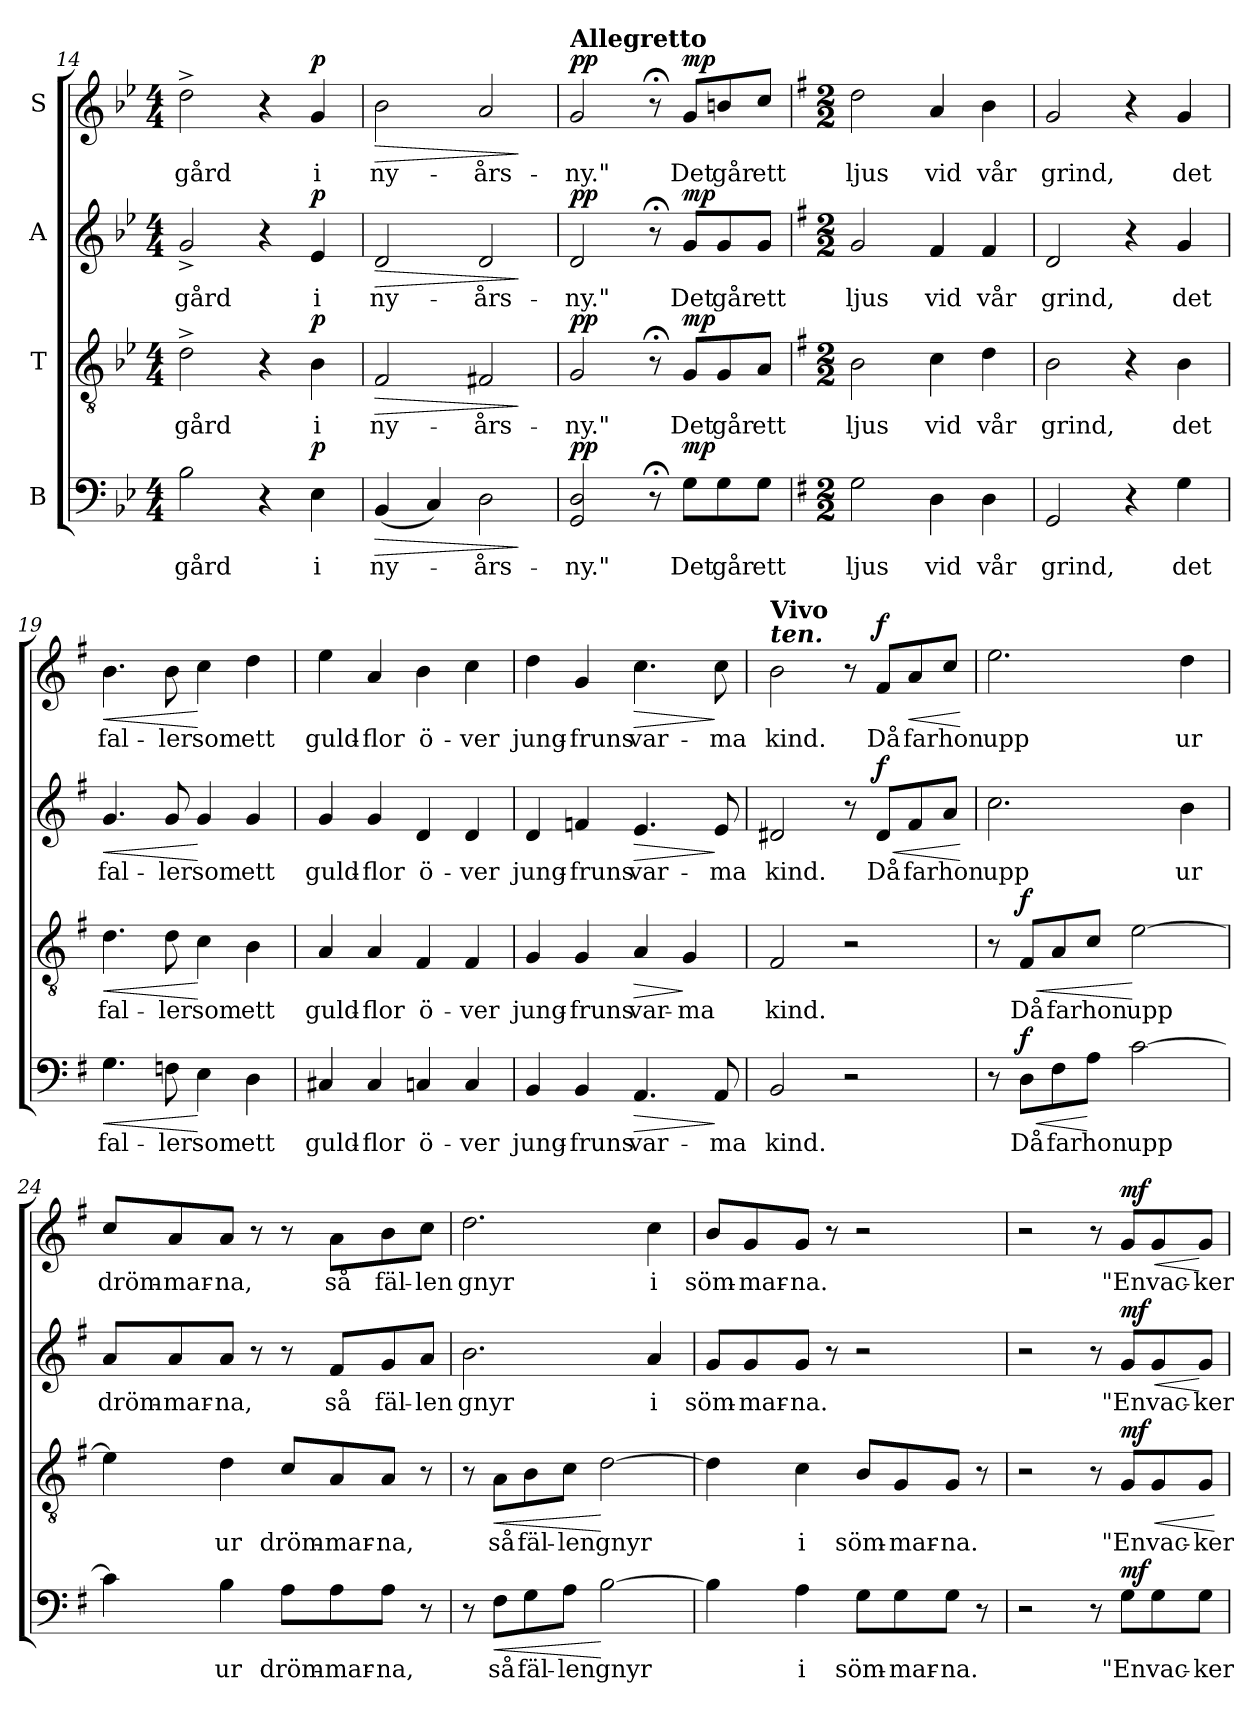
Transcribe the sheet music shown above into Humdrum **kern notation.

**kern	**text	**dynam	**kern	**text	**dynam	**kern	**text	**dynam	**kern	**text	**dynam
*part4	*part4	*part4	*part3	*part3	*part3	*part2	*part2	*part2	*part1	*part1	*part1
*staff4	*staff4	*staff4	*staff3	*staff3	*staff3	*staff2	*staff2	*staff2	*staff1	*staff1	*staff1
*I"B	*	*	*I"T	*	*	*I"A	*	*	*I"S	*	*
*clefF4	*	*	*clefGv2	*	*	*clefG2	*	*	*clefG2	*	*
*k[b-e-]	*	*	*k[b-e-]	*	*	*k[b-e-]	*	*	*k[b-e-]	*	*
*B-:	*	*	*B-:	*	*	*B-:	*	*	*B-:	*	*
*M4/4	*	*	*M4/4	*	*	*M4/4	*	*	*M4/4	*	*
=14	=14	=14	=14	=14	=14	=14	=14	=14	=14	=14	=14
!	!LO:LY:b	!	!	!LO:LY:b	!	!	!LO:LY:b	!	!	!LO:LY:b	!
2B-\	gård	.	2d^>\	gård	.	2g^>/	gård	.	2dd^>\	gård	.
4r	.	.	4r	.	.	4r	.	.	4r	.	.
!	!LO:LY:b	!LO:DY:a	!	!LO:LY:b	!LO:DY:a	!	!LO:LY:b	!LO:DY:a	!	!LO:LY:b	!LO:DY:a
4E-\	i	p	4B-\	i	p	4e-/	i	p	4g/	i	p
=15	=15	=15	=15	=15	=15	=15	=15	=15	=15	=15	=15
!	!LO:LY:b	!LO:HP:b	!	!LO:LY:b	!LO:HP:b	!	!LO:LY:b	!LO:HP:b	!	!LO:LY:b	!LO:HP:b
(<4BB-/	ny-	>	2F/	ny-	>	2d/	ny-	>	2b-\	ny-	>
4C/)	.	.	.	.	.	.	.	.	.	.	.
!	!LO:LY:b	!	!	!LO:LY:b	!	!	!LO:LY:b	!	!	!LO:LY:b	!
2D\	-års-	.	2F#X/	-års-	.	2d/	-års-	.	2a/	-års-	.
.	.	]	.	.	]	.	.	]	.	.	]
=16	=16	=16	=16	=16	=16	=16	=16	=16	=16	=16	=16
!	!	!	!	!	!	!	!	!	!LO:TX:a:B:t=Allegretto	!	!
!	!LO:LY:b	!LO:DY:a	!	!LO:LY:b	!LO:DY:a	!	!LO:LY:b	!LO:DY:a	!	!LO:LY:b	!LO:DY:a
2GG/ 2D/	-ny."	pp	2G/	-ny."	pp	2d/	-ny."	pp	2g/	-ny."	pp
8r;<	.	.	8r;<	.	.	8r;<	.	.	8r;<	.	.
!	!LO:LY:b	!LO:DY:a	!	!LO:LY:b	!LO:DY:a	!	!LO:LY:b	!LO:DY:a	!	!LO:LY:b	!LO:DY:a
8G\L	Det	mp	8G/L	Det	mp	8g/L	Det	mp	8g/L	Det	mp
!	!LO:LY:b	!	!	!LO:LY:b	!	!	!LO:LY:b	!	!	!LO:LY:b	!
8G\	går	.	8G/	går	.	8g/	går	.	8bn/	går	.
!	!LO:LY:b	!	!	!LO:LY:b	!	!	!LO:LY:b	!	!	!LO:LY:b	!
8G\J	ett	.	8A/J	ett	.	8g/J	ett	.	8cc/J	ett	.
=17	=17	=17	=17	=17	=17	=17	=17	=17	=17	=17	=17
*k[f#]	*	*	*k[f#]	*	*	*k[f#]	*	*	*k[f#]	*	*
*G:	*	*	*G:	*	*	*G:	*	*	*G:	*	*
*M2/2	*	*	*M2/2	*	*	*M2/2	*	*	*M2/2	*	*
!	!LO:LY:b	!	!	!LO:LY:b	!	!	!LO:LY:b	!	!	!LO:LY:b	!
2G\	ljus	.	2B\	ljus	.	2g/	ljus	.	2dd\	ljus	.
!	!LO:LY:b	!	!	!LO:LY:b	!	!	!LO:LY:b	!	!	!LO:LY:b	!
4D\	vid	.	4c\	vid	.	4f#/	vid	.	4a/	vid	.
!	!LO:LY:b	!	!	!LO:LY:b	!	!	!LO:LY:b	!	!	!LO:LY:b	!
4D\	vår	.	4d\	vår	.	4f#/	vår	.	4b\	vår	.
=18	=18	=18	=18	=18	=18	=18	=18	=18	=18	=18	=18
!	!LO:LY:b	!	!	!LO:LY:b	!	!	!LO:LY:b	!	!	!LO:LY:b	!
2GG/	grind,	.	2B\	grind,	.	2d/	grind,	.	2g/	grind,	.
4r	.	.	4r	.	.	4r	.	.	4r	.	.
!	!LO:LY:b	!	!	!LO:LY:b	!	!	!LO:LY:b	!	!	!LO:LY:b	!
4G\	det	.	4B\	det	.	4g/	det	.	4g/	det	.
!!LO:PB:g=z
=19	=19	=19	=19	=19	=19	=19	=19	=19	=19	=19	=19
!	!LO:LY:b	!LO:HP:b	!	!LO:LY:b	!LO:HP:b	!	!LO:LY:b	!LO:HP:b	!	!LO:LY:b	!LO:HP:b
4.G\	fal-	<	4.d\	fal-	<	4.g/	fal-	<	4.b\	fal-	<
!	!LO:LY:b	!	!	!LO:LY:b	!	!	!LO:LY:b	!	!	!LO:LY:b	!
8Fn\	-ler	.	8d\	-ler	.	8g/	-ler	.	8b\	-ler	.
!	!LO:LY:b	!	!	!LO:LY:b	!	!	!LO:LY:b	!	!	!LO:LY:b	!
4E\	som	[	4c\	som	[	4g/	som	[	4cc\	som	[
!	!LO:LY:b	!	!	!LO:LY:b	!	!	!LO:LY:b	!	!	!LO:LY:b	!
4D\	ett	.	4B\	ett	.	4g/	ett	.	4dd\	ett	.
=20	=20	=20	=20	=20	=20	=20	=20	=20	=20	=20	=20
!	!LO:LY:b	!	!	!LO:LY:b	!	!	!LO:LY:b	!	!	!LO:LY:b	!
4C#X/	guld-	.	4A/	guld-	.	4g/	guld-	.	4ee\	guld-	.
!	!LO:LY:b	!	!	!LO:LY:b	!	!	!LO:LY:b	!	!	!LO:LY:b	!
4C#/	-flor	.	4A/	-flor	.	4g/	-flor	.	4a/	-flor	.
!	!LO:LY:b	!	!	!LO:LY:b	!	!	!LO:LY:b	!	!	!LO:LY:b	!
4Cn/	ö-	.	4F#/	ö-	.	4d/	ö-	.	4b\	ö-	.
!	!LO:LY:b	!	!	!LO:LY:b	!	!	!LO:LY:b	!	!	!LO:LY:b	!
4C/	-ver	.	4F#/	-ver	.	4d/	-ver	.	4cc\	-ver	.
=21	=21	=21	=21	=21	=21	=21	=21	=21	=21	=21	=21
!	!LO:LY:b	!	!	!LO:LY:b	!	!	!LO:LY:b	!	!	!LO:LY:b	!
4BB/	jung-	.	4G/	jung-	.	4d/	jung-	.	4dd\	jung-	.
!	!LO:LY:b	!	!	!LO:LY:b	!	!	!LO:LY:b	!	!	!LO:LY:b	!
4BB/	-fruns	.	4G/	-fruns	.	4fn/	-fruns	.	4g/	-fruns	.
!	!LO:LY:b	!LO:HP:b	!	!LO:LY:b	!LO:HP:b	!	!LO:LY:b	!LO:HP:b	!	!LO:LY:b	!LO:HP:b
4.AA/	var-	>	4A/	var-	>	4.e/	var-	>	4.cc\	var-	>
!	!	!	!	!LO:LY:b	!	!	!	!	!	!	!
.	.	.	4G/	-ma	]	.	.	.	.	.	.
!	!LO:LY:b	!	!	!	!	!	!LO:LY:b	!	!	!LO:LY:b	!
8AA/	-ma	]	.	.	.	8e/	-ma	]	8cc\	-ma	]
=22	=22	=22	=22	=22	=22	=22	=22	=22	=22	=22	=22
!	!	!	!	!	!	!	!	!	!LO:TX:a:Bi:t=ten.	!	!
!	!	!	!	!	!	!	!	!	!LO:TX:a:B:t=Vivo	!	!
!	!LO:LY:b	!	!	!LO:LY:b	!	!	!LO:LY:b	!	!	!LO:LY:b	!
2BB/	kind.	.	2F#/	kind.	.	2d#X/	kind.	.	2b\	kind.	.
2r	.	.	2r	.	.	8r	.	.	8r	.	.
!	!	!	!	!	!	!	!LO:LY:b	!LO:HP:b	!	!LO:LY:b	!
!	!	!	!	!	!	!	!	!LO:DY:n=1:a	!	!	!LO:DY:a
.	.	.	.	.	.	8d#/L	Då	< f	8f#/L	Då	f
!	!	!	!	!	!	!	!LO:LY:b	!	!	!LO:LY:b	!LO:HP:b
.	.	.	.	.	.	8f#/	far	.	8a/	far	<
!	!	!	!	!	!	!	!LO:LY:b	!	!	!LO:LY:b	!
.	.	.	.	.	.	8a/J	hon	.	8cc/J	hon	.
.	.	.	.	.	.	.	.	[	.	.	[
=23	=23	=23	=23	=23	=23	=23	=23	=23	=23	=23	=23
!	!	!	!	!	!	!	!LO:LY:b	!	!	!LO:LY:b	!
8r	.	.	8r	.	.	2.cc\	upp	.	2.ee\	upp	.
!	!LO:LY:b	!LO:HP:b	!	!LO:LY:b	!LO:HP:b	!	!	!	!	!	!
!	!	!LO:DY:n=1:a	!	!	!LO:DY:n=1:a	!	!	!	!	!	!
8D\L	Då	< f	8F#/L	Då	< f	.	.	.	.	.	.
!	!LO:LY:b	!	!	!LO:LY:b	!	!	!	!	!	!	!
8F#\	far	.	8A/	far	.	.	.	.	.	.	.
!	!LO:LY:b	!	!	!LO:LY:b	!	!	!	!	!	!	!
8A\J	hon	[	8c/J	hon	.	.	.	.	.	.	.
!	!LO:LY:b	!	!	!LO:LY:b	!	!	!	!	!	!	!
[2c\	upp	.	[2e\	upp	[	.	.	.	.	.	.
!	!	!	!	!	!	!	!LO:LY:b	!	!	!LO:LY:b	!
.	.	.	.	.	.	4b\	ur	.	4dd\	ur	.
!!LO:LB:g=z
=24	=24	=24	=24	=24	=24	=24	=24	=24	=24	=24	=24
!	!	!	!	!	!	!	!LO:LY:b	!	!	!LO:LY:b	!
4c\]	.	.	4e\]	.	.	8a/L	dröm-	.	8cc/L	dröm-	.
!	!	!	!	!	!	!	!LO:LY:b	!	!	!LO:LY:b	!
.	.	.	.	.	.	8a/	-mar-	.	8a/	-mar-	.
!	!LO:LY:b	!	!	!LO:LY:b	!	!	!LO:LY:b	!	!	!LO:LY:b	!
4B\	ur	.	4d\	ur	.	8a/J	-na,	.	8a/J	-na,	.
.	.	.	.	.	.	8r	.	.	8r	.	.
!	!LO:LY:b	!	!	!LO:LY:b	!	!	!	!	!	!	!
8A\L	dröm-	.	8c/L	dröm-	.	8r	.	.	8r	.	.
!	!LO:LY:b	!	!	!LO:LY:b	!	!	!LO:LY:b	!	!	!LO:LY:b	!
8A\	-mar-	.	8A/	-mar-	.	8f#/L	så	.	8a\L	så	.
!	!LO:LY:b	!	!	!LO:LY:b	!	!	!LO:LY:b	!	!	!LO:LY:b	!
8A\J	-na,	.	8A/J	-na,	.	8g/	fäl-	.	8b\	fäl-	.
!	!	!	!	!	!	!	!LO:LY:b	!	!	!LO:LY:b	!
8r	.	.	8r	.	.	8a/J	-len	.	8cc\J	-len	.
=25	=25	=25	=25	=25	=25	=25	=25	=25	=25	=25	=25
!	!	!	!	!	!	!	!LO:LY:b	!	!	!LO:LY:b	!
8r	.	.	8r	.	.	2.b\	gnyr	.	2.dd\	gnyr	.
!	!LO:LY:b	!LO:HP:b	!	!LO:LY:b	!LO:HP:b	!	!	!	!	!	!
8F#\L	så	<	8A\L	så	<	.	.	.	.	.	.
!	!LO:LY:b	!	!	!LO:LY:b	!	!	!	!	!	!	!
8G\	fäl-	.	8B\	fäl-	.	.	.	.	.	.	.
!	!LO:LY:b	!	!	!LO:LY:b	!	!	!	!	!	!	!
8A\J	-len	.	8c\J	-len	.	.	.	.	.	.	.
!	!LO:LY:b	!	!	!LO:LY:b	!	!	!	!	!	!	!
[2B\	gnyr	[	[2d\	gnyr	[	.	.	.	.	.	.
!	!	!	!	!	!	!	!LO:LY:b	!	!	!LO:LY:b	!
.	.	.	.	.	.	4a/	i	.	4cc\	i	.
=26	=26	=26	=26	=26	=26	=26	=26	=26	=26	=26	=26
!	!	!	!	!	!	!	!LO:LY:b	!	!	!LO:LY:b	!
4B\]	.	.	4d\]	.	.	8g/L	söm-	.	8b/L	söm-	.
!	!	!	!	!	!	!	!LO:LY:b	!	!	!LO:LY:b	!
.	.	.	.	.	.	8g/	-mar-	.	8g/	-mar-	.
!	!LO:LY:b	!	!	!LO:LY:b	!	!	!LO:LY:b	!	!	!LO:LY:b	!
4A\	i	.	4c\	i	.	8g/J	-na.	.	8g/J	-na.	.
.	.	.	.	.	.	8r	.	.	8r	.	.
!	!LO:LY:b	!	!	!LO:LY:b	!	!	!	!	!	!	!
8G\L	söm-	.	8B/L	söm-	.	2r	.	.	2r	.	.
!	!LO:LY:b	!	!	!LO:LY:b	!	!	!	!	!	!	!
8G\	-mar-	.	8G/	-mar-	.	.	.	.	.	.	.
!	!LO:LY:b	!	!	!LO:LY:b	!	!	!	!	!	!	!
8G\J	-na.	.	8G/J	-na.	.	.	.	.	.	.	.
8r	.	.	8r	.	.	.	.	.	.	.	.
=27	=27	=27	=27	=27	=27	=27	=27	=27	=27	=27	=27
2r	.	.	2r	.	.	2r	.	.	2r	.	.
8r	.	.	8r	.	.	8r	.	.	8r	.	.
!	!LO:LY:b	!LO:DY:a	!	!LO:LY:b	!LO:HP:b	!	!LO:LY:b	!LO:HP:b	!	!LO:LY:b	!LO:HP:b
!	!	!	!	!	!LO:DY:n=1:a	!	!	!LO:DY:n=1:a	!	!	!LO:DY:n=1:a
8G\L	"En	mf	8G/L	"En	< mf	8g/L	"En	< mf	8g/L	"En	< mf
!	!LO:LY:b	!	!	!LO:LY:b	!	!	!LO:LY:b	!	!	!LO:LY:b	!
8G\	vac-	.	8G/	vac-	.	8g/	vac-	.	8g/	vac-	.
!	!LO:LY:b	!	!	!LO:LY:b	!	!	!LO:LY:b	!	!	!LO:LY:b	!
8G\J	-ker	.	8G/J	-ker	.	8g/J	-ker	[	8g/J	-ker	[
.	.	.	.	.	[	.	.	.	.	.	.
=	=	=	=	=	=	=	=	=	=	=	=
*-	*-	*-	*-	*-	*-	*-	*-	*-	*-	*-	*-
